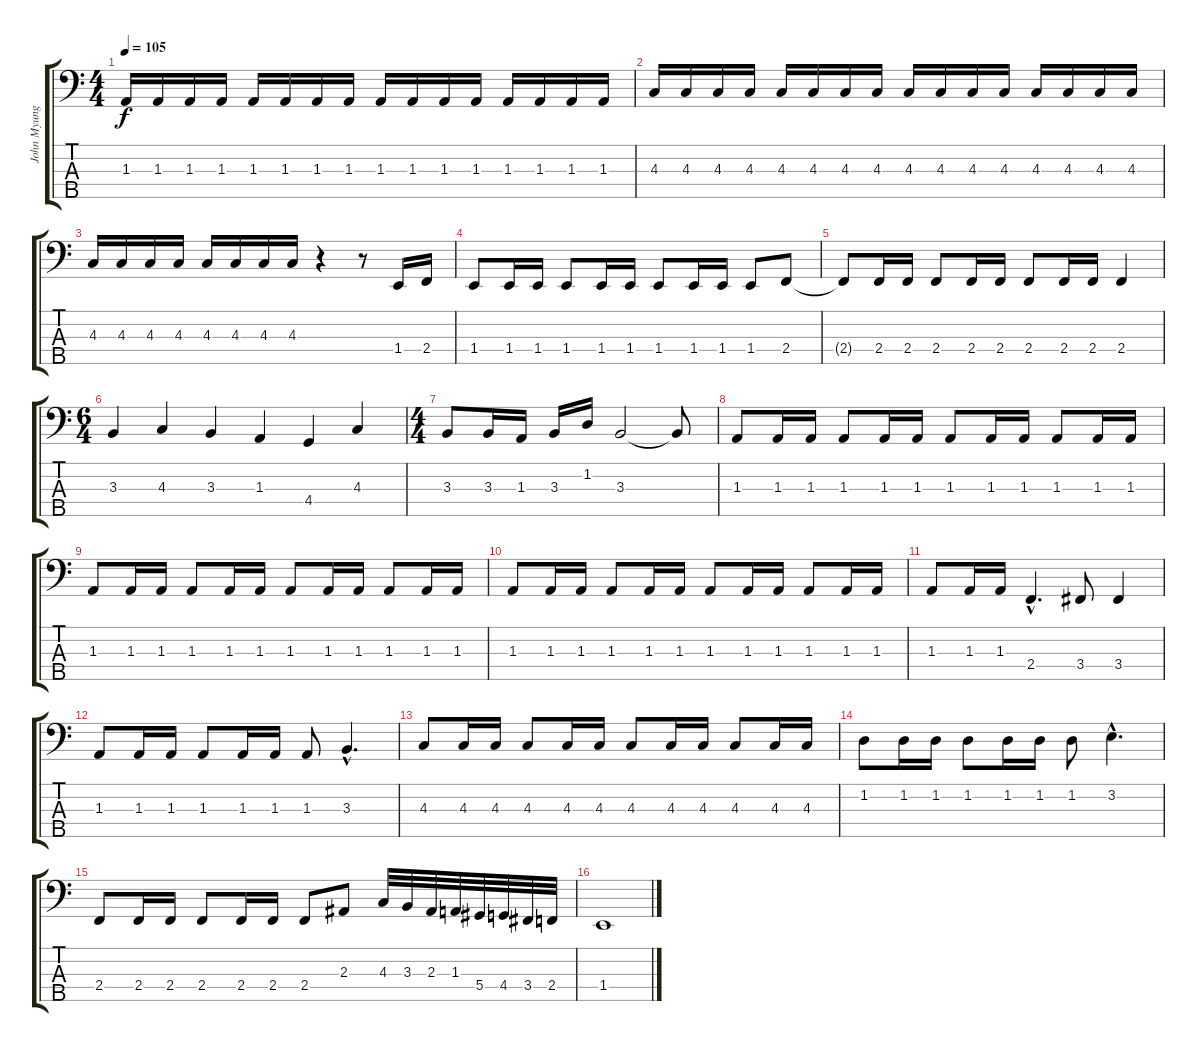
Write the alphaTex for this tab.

\track ("John Myung" "John Myung") {instrument electricbassfinger}
\staff {score tabs}
\tuning (Gb2 Db2 Ab1 Eb1 Bb0) {hide}
\ts (4 4)
\tempo 105
\clef f4
\ks c
1.3.16{dy f} 1.3.16 1.3.16 1.3.16 1.3.16 1.3.16 1.3.16 1.3.16 1.3.16 1.3.16 1.3.16 1.3.16 1.3.16 1.3.16 1.3.16 1.3.16 |
4.3.16 4.3.16 4.3.16 4.3.16 4.3.16 4.3.16 4.3.16 4.3.16 4.3.16 4.3.16 4.3.16 4.3.16 4.3.16 4.3.16 4.3.16 4.3.16 |
4.3.16 4.3.16 4.3.16 4.3.16 4.3.16 4.3.16 4.3.16 4.3.16 r.4 r.8 1.4.16 2.4.16 |
1.4.8 1.4.16 1.4.16 1.4.8 1.4.16 1.4.16 1.4.8 1.4.16 1.4.16 1.4.8 2.4.8 |
2.4{t}.8 2.4.16 2.4.16 2.4.8 2.4.16 2.4.16 2.4.8 2.4.16 2.4.16 2.4.4 |
\ts (6 4)
3.3.4 4.3.4 3.3.4 1.3.4 4.4.4 4.3.4 |
\ts (4 4)
3.3.8 3.3.16 1.3.16 3.3.16 1.2.16 3.3.2 3.3{t}.8 |
1.3.8 1.3.16 1.3.16 1.3.8 1.3.16 1.3.16 1.3.8 1.3.16 1.3.16 1.3.8 1.3.16 1.3.16 |
1.3.8 1.3.16 1.3.16 1.3.8 1.3.16 1.3.16 1.3.8 1.3.16 1.3.16 1.3.8 1.3.16 1.3.16 |
1.3.8 1.3.16 1.3.16 1.3.8 1.3.16 1.3.16 1.3.8 1.3.16 1.3.16 1.3.8 1.3.16 1.3.16 |
1.3.8 1.3.16 1.3.16 2.4{hac}.4{d} 3.4.8 3.4.4 |
1.3.8 1.3.16 1.3.16 1.3.8 1.3.16 1.3.16 1.3.8 3.3{hac}.4{d} |
4.3.8 4.3.16 4.3.16 4.3.8 4.3.16 4.3.16 4.3.8 4.3.16 4.3.16 4.3.8 4.3.16 4.3.16 |
1.2.8 1.2.16 1.2.16 1.2.8 1.2.16 1.2.16 1.2.8 3.2{hac}.4{d} |
2.4.8 2.4.16 2.4.16 2.4.8 2.4.16 2.4.16 2.4.8 2.3.8 4.3.32 3.3.32 2.3.32 1.3.32 5.4.32 4.4.32 3.4.32 2.4.32 |
1.4.1
